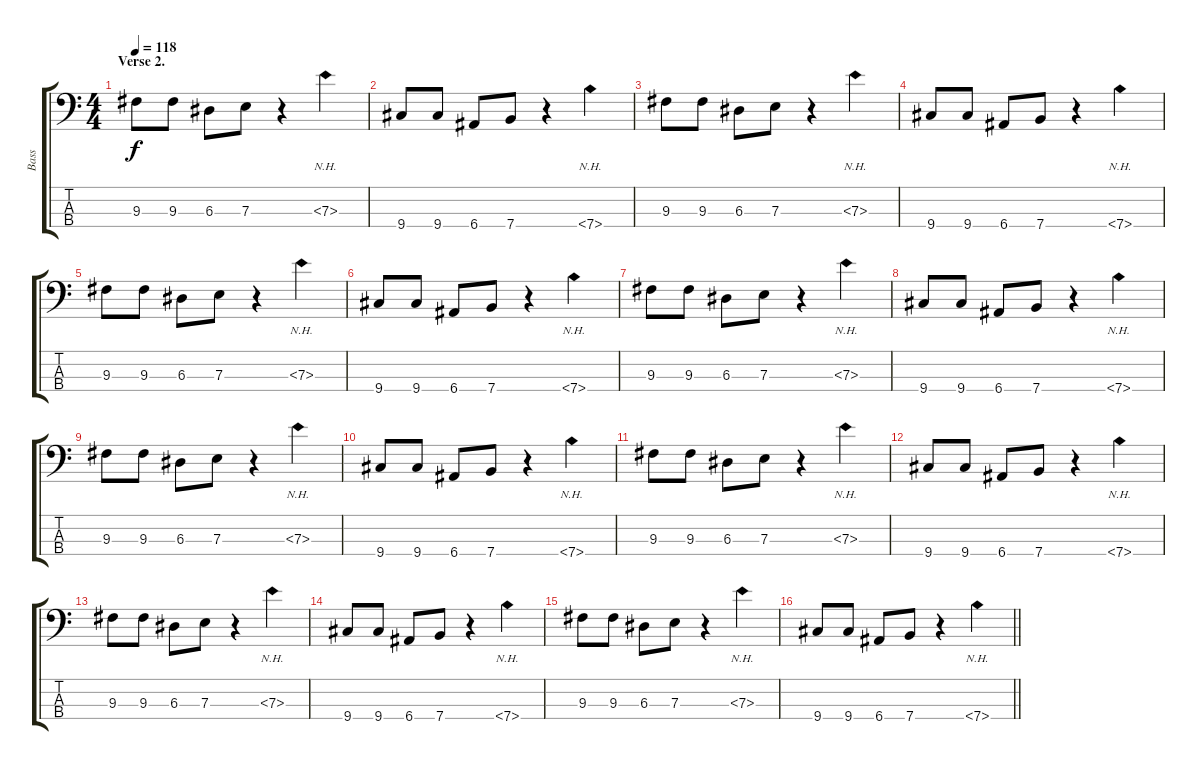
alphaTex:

\track ("Bass" "Bass") {instrument electricbassfinger}
\staff {score tabs}
\tuning (G2 D2 A1 E1) {hide}
\ts (4 4)
\section ("" "Verse 2.")
\tempo 118
\clef f4
\ks c
9.3.8{dy f} 9.3.8 6.3.8 7.3.8 r.4 7.3{nh}.4 |
9.4.8 9.4.8 6.4.8 7.4.8 r.4 7.4{nh}.4 |
9.3.8 9.3.8 6.3.8 7.3.8 r.4 7.3{nh}.4 |
9.4.8 9.4.8 6.4.8 7.4.8 r.4 7.4{nh}.4 |
9.3.8 9.3.8 6.3.8 7.3.8 r.4 7.3{nh}.4 |
9.4.8 9.4.8 6.4.8 7.4.8 r.4 7.4{nh}.4 |
9.3.8 9.3.8 6.3.8 7.3.8 r.4 7.3{nh}.4 |
9.4.8 9.4.8 6.4.8 7.4.8 r.4 7.4{nh}.4 |
9.3.8 9.3.8 6.3.8 7.3.8 r.4 7.3{nh}.4 |
9.4.8 9.4.8 6.4.8 7.4.8 r.4 7.4{nh}.4 |
9.3.8 9.3.8 6.3.8 7.3.8 r.4 7.3{nh}.4 |
9.4.8 9.4.8 6.4.8 7.4.8 r.4 7.4{nh}.4 |
9.3.8 9.3.8 6.3.8 7.3.8 r.4 7.3{nh}.4 |
9.4.8 9.4.8 6.4.8 7.4.8 r.4 7.4{nh}.4 |
9.3.8 9.3.8 6.3.8 7.3.8 r.4 7.3{nh}.4 |
\barLineRight lightlight
9.4.8 9.4.8 6.4.8 7.4.8 r.4 7.4{nh}.4
